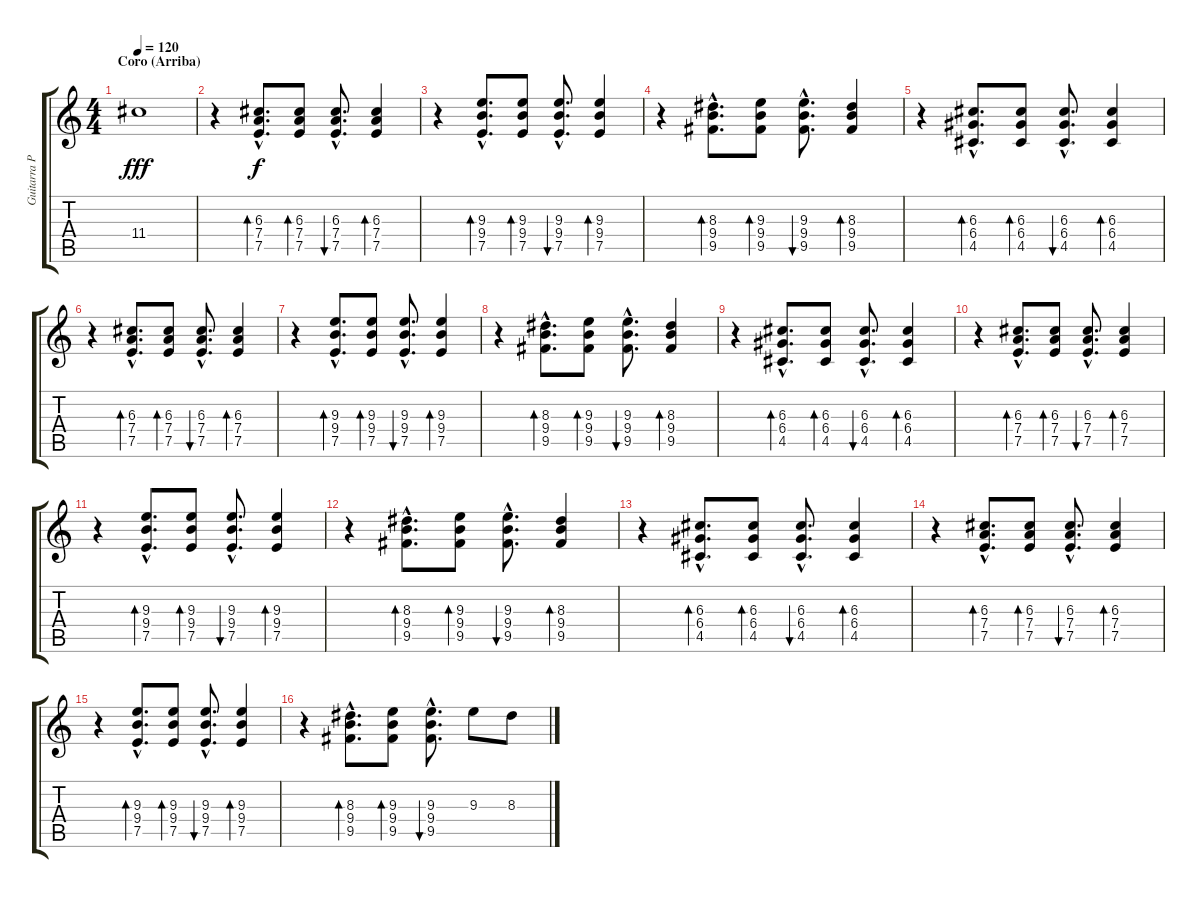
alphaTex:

\track ("Guitarra Primera" "Guitarra P") {instrument acousticguitarnylon}
\staff {score tabs}
\tuning (E4 B3 G3 D3 A2 E2) {hide}
\ts (4 4)
\section ("" "Coro (Arriba)")
\tempo 120
\clef g2
\ks c
11.4.1{dy fff} |
r.4{volume 9} (6.3{hac} 7.4{hac} 7.5{hac}).8{d bd 30 dy f} (6.3 7.4 7.5).8{bd 30} (6.3{hac} 7.4{hac} 7.5{hac}).8{d bu 30} (6.3 7.4 7.5).4{bd 30} |
r.4 (9.3{hac} 9.4{hac} 7.5{hac}).8{d bd 30} (9.3 9.4 7.5).8{bd 30} (9.3{hac} 9.4{hac} 7.5{hac}).8{d bu 30} (9.3 9.4 7.5).4{bd 30} |
r.4 (8.3{hac} 9.4{hac} 9.5{hac}).8{d bd 30} (9.3 9.4 9.5).8{bd 30} (9.3{hac} 9.4{hac} 9.5{hac}).8{d bu 30} (8.3 9.4 9.5).4{bd 30} |
r.4 (6.3{hac} 6.4{hac} 4.5{hac}).8{d bd 30} (6.3 6.4 4.5).8{bd 30} (6.3{hac} 6.4{hac} 4.5{hac}).8{d bu 30} (6.3 6.4 4.5).4{bd 30} |
r.4 (6.3{hac} 7.4{hac} 7.5{hac}).8{d bd 30} (6.3 7.4 7.5).8{bd 30} (6.3{hac} 7.4{hac} 7.5{hac}).8{d bu 30} (6.3 7.4 7.5).4{bd 30} |
r.4 (9.3{hac} 9.4{hac} 7.5{hac}).8{d bd 30} (9.3 9.4 7.5).8{bd 30} (9.3{hac} 9.4{hac} 7.5{hac}).8{d bu 30} (9.3 9.4 7.5).4{bd 30} |
r.4 (8.3{hac} 9.4{hac} 9.5{hac}).8{d bd 30} (9.3 9.4 9.5).8{bd 30} (9.3{hac} 9.4{hac} 9.5{hac}).8{d bu 30} (8.3 9.4 9.5).4{bd 30} |
r.4 (6.3{hac} 6.4{hac} 4.5{hac}).8{d bd 30} (6.3 6.4 4.5).8{bd 30} (6.3{hac} 6.4{hac} 4.5{hac}).8{d bu 30} (6.3 6.4 4.5).4{bd 30} |
r.4 (6.3{hac} 7.4{hac} 7.5{hac}).8{d bd 30} (6.3 7.4 7.5).8{bd 30} (6.3{hac} 7.4{hac} 7.5{hac}).8{d bu 30} (6.3 7.4 7.5).4{bd 30} |
r.4 (9.3{hac} 9.4{hac} 7.5{hac}).8{d bd 30} (9.3 9.4 7.5).8{bd 30} (9.3{hac} 9.4{hac} 7.5{hac}).8{d bu 30} (9.3 9.4 7.5).4{bd 30} |
r.4 (8.3{hac} 9.4{hac} 9.5{hac}).8{d bd 30} (9.3 9.4 9.5).8{bd 30} (9.3{hac} 9.4{hac} 9.5{hac}).8{d bu 30} (8.3 9.4 9.5).4{bd 30} |
r.4 (6.3{hac} 6.4{hac} 4.5{hac}).8{d bd 30} (6.3 6.4 4.5).8{bd 30} (6.3{hac} 6.4{hac} 4.5{hac}).8{d bu 30} (6.3 6.4 4.5).4{bd 30} |
r.4 (6.3{hac} 7.4{hac} 7.5{hac}).8{d bd 30} (6.3 7.4 7.5).8{bd 30} (6.3{hac} 7.4{hac} 7.5{hac}).8{d bu 30} (6.3 7.4 7.5).4{bd 30} |
r.4 (9.3{hac} 9.4{hac} 7.5{hac}).8{d bd 30} (9.3 9.4 7.5).8{bd 30} (9.3{hac} 9.4{hac} 7.5{hac}).8{d bu 30} (9.3 9.4 7.5).4{bd 30} |
r.4 (8.3{hac} 9.4{hac} 9.5{hac}).8{d bd 30} (9.3 9.4 9.5).8{bd 30} (9.3{hac} 9.4{hac} 9.5{hac}).8{d bu 30} 9.3.8{volume 12 instrument distortionguitar} 8.3.8
